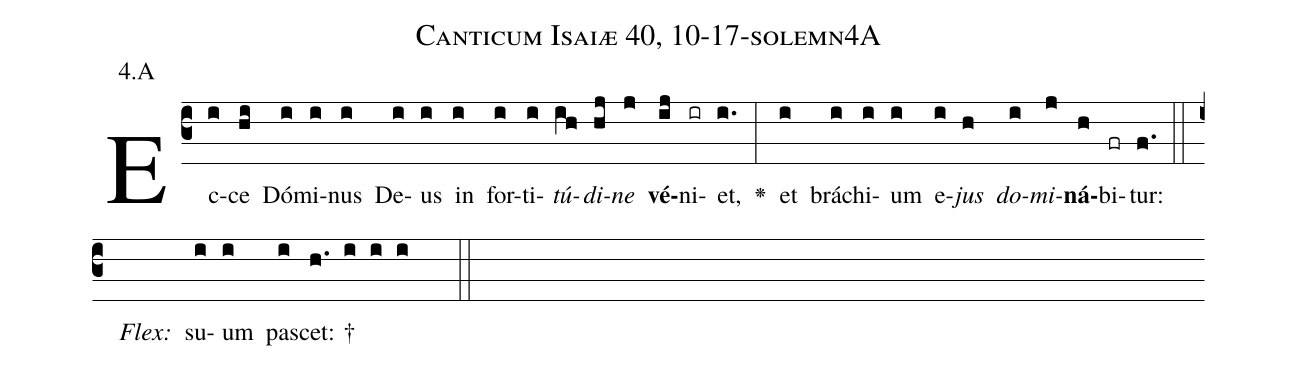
name: Canticum Isaiæ 40, 10-17-solemn4A;
annotation: 4.A;
%%
(c3)Ec(i)ce(hi) Dó(i)mi(i)nus(i) De(i)us(i) in(i) for(i)ti(i)<i>tú</i>(ih)<i>di</i>(hj)<i>ne</i>(j) <b>vé</b>(ij)ni(ir)et,(i.) <v>\greheightstar</v>(:) et(i) brá(i)chi(i)um(i) e(i)<i>jus</i>(h) <i>do</i>(i)<i>mi</i>(j)<b>ná</b>(h)bi(fr)tur:(f.) (::)
<i>Flex:</i>()  su(i)um(i) pa(i)scet: †(h. i i i  ::)

%E(i) u(h) o(i) u(j) a(h) e.(f.) (::)
